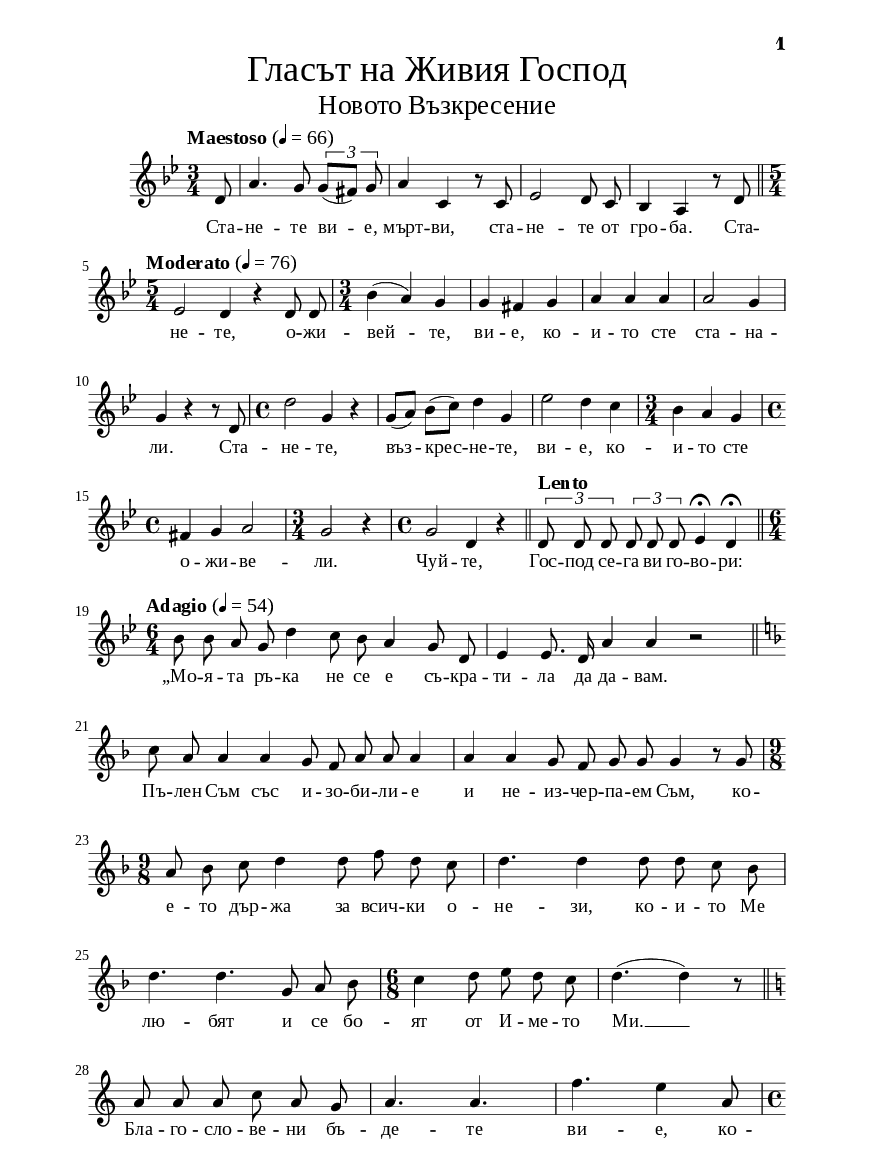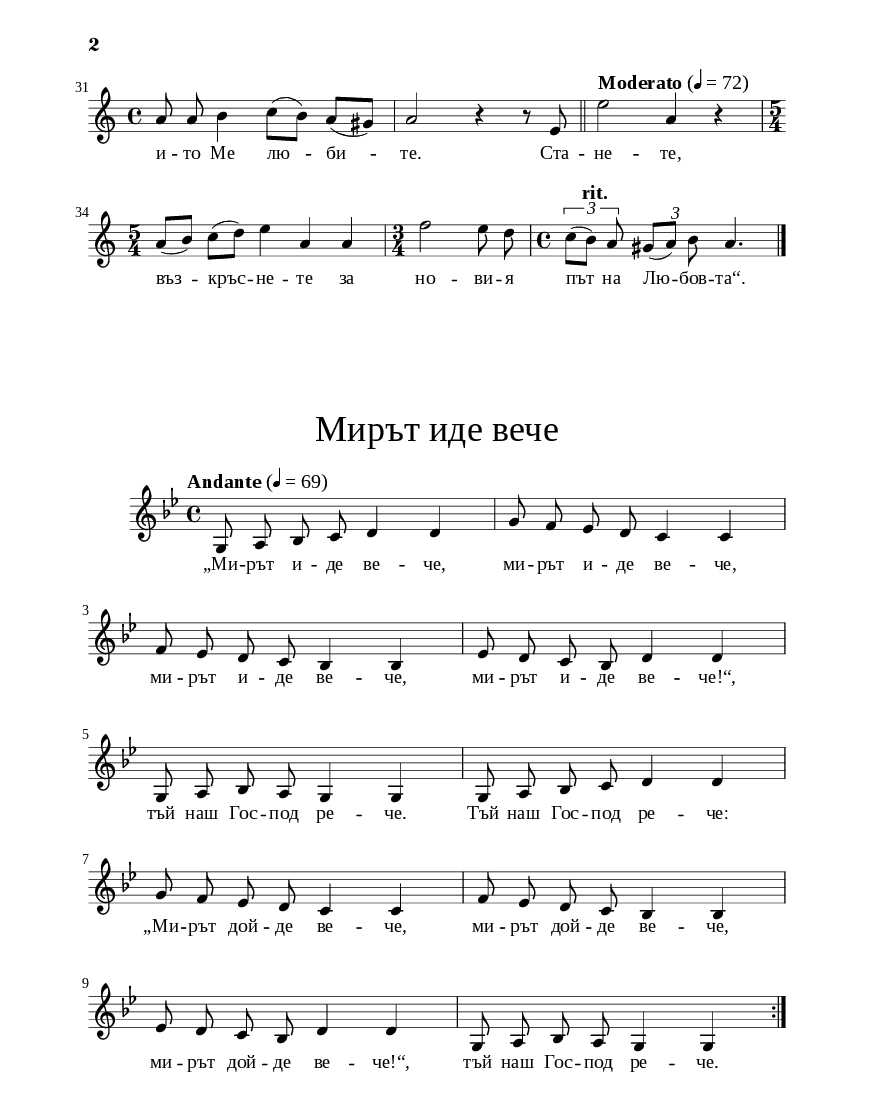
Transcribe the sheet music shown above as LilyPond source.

\version "2.24.4"

% include paper part and global functions
\include "include/globals.ily"

\bookpart {
  \label #'ref190
  \tocItem \markup "Гласът на Живия Господ"
  \include "include/bookpart-paper.ily"

  \score {
    \include "include/score-layout.ily"

    \new Voice \absolute {
      \clef treble
      \key g \minor
      \time 3/4
      \tempoFunc "Maestoso" 4 "66"

      \partial 8
      d'8 | % 2
      a'4. g'8 \tuplet 3/2 {
        g'8 ( [ fis'8 ])  g'8
      }
      | % 3
      a'4 c'4 r8 c'8 | % 4
      es'2 \autoBeamOff d'8 c'8  | % 5
      bes4 a4 r8 d'8 \bar "||" \break | % 6
      \time 5/4  | % 6
      \tempoFunc "Moderato" 4 "76"
      es'2 d'4 r4 d'8 d'8 | % 7
      \time 3/4  | % 7
      bes'4 ( a'4 ) g'4 | % 8
      g'4 fis'4 g'4 | % 9
      a'4 a'4 a'4 |
      a'2 g'4 \break  | % 11
      g'4 r4 r8 d'8 | % 12
      \time 4/4  | % 12
      d''2 g'4 r4| % 13
      g'8 ( [ a'8 ) ]  bes'8 ( [  c''8 )
      ]  d''4 g'4 |  % 14
      es''2  d''4  c''4 | % 15
      \time 3/4  | % 15
      bes'4 a'4 g'4 \break | % 16
      \time 4/4  | % 16
      fis'4 g'4 a'2 | % 17
      \time 3/4  | % 17
      g'2 r4 | % 18
      \time 4/4  | % 18
      g'2 d'4 r4 \bar "||"
      \autoBeamOff
      \tempo "Lento"
      \times 2/3  {
        d'8  d'8 d'8
      }
      \times 2/3  {
        d'8 d'8 d'8
      }
      es'4 ^\fermata d'4 ^\fermata \bar "||"
      \break |
      \tempoFunc "Adagio" 4 "54"
      \time 6/4
      bes'8  bes'8 a'8 g'8
      d''4  c''8  bes'8  % 21
      a'4 g'8 d'8 | es'4 es'8. d'16 a'4 a'4 r2 \break \bar "||" | % 23

      \key f \major
      c''8 a'8 a'4 a'4  g'8 f'8 a'8 a'8 a'4 | % 25
      a'4 a'4 g'8 f'8 g'8 g'8 g'4 r8 g'8 | \break  % 27
      \time 9/8
      \autoBeamOff
      a'8  bes'8  c''8  d''4
      d''8 f''8  d''8  c''8 | d''4.
      d''4  d''8
      d''8  c''8  bes'8 | \break
      d''4.
      d''4. g'8 a'8  bes'8 |
      \time 6/8
      c''4  d''8 e''8  d''8  c''8 |  d''4. (d''4) r8 | \bar "||" \break
      \key a \minor
      \autoBeamOff a'8 a'8 a'8 c''8 a'8 g'8 | a'4. a'4. |
      f''4.  e''4 a'8  | \break
      \time 4/4  | % 35
      a'8 a'8  b'4  c''8 ( [
      b'8 ) ]
      a'8 ( [ gis'8 ) ] | % 36
      a'2 r4 r8 e'8 \bar "||"
      | % 37
      | % 37
      \tempoFunc "Moderato" 4 "72"
      e''2 a'4 r4 |  \break  % 38

      \autoBeamOn

      \time 5/4 a'8 (  [ b'8] )   c''8 (  [ d''8] )  e''4 a'4  a'4 |
      \time 3/4
      f''2  \autoBeamOff e''8  d''8 |
      \time 4/4
      \tweak direction #up \times 2/3 {
        \once \override Slur.positions = #'(1 . 1)
        \tempo "         rit." c''8   ( [  b'8 ) ]  a'8
      }
      \once \omit TupletBracket \times 2/3 {
        gis'8 ( [  a'8
        ) ] b'8
      }
      a'4.
      \bar "|."

    }

    \addlyrics {
      Ста -- не -- те ви -- е, мърт --
      ви, ста -- не -- те от гро -- ба.
      Ста -- не -- те, о -- жи -- вей --
      те, ви -- е, ко -- и -- то сте ста --
      на -- ли. Ста -- не -- те, въз --
      крес -- не -- те, ви -- е, ко -- и
      -- то сте о -- жи -- ве -- ли. Чуй --
      те, Гос -- под се -- га ви го --
      во -- ри: „Мо -- я -- та ръ -- ка
      не се е съ -- кра -- ти -- ла да
      да -- вам. Пъ -- лен Съм със и --
      зо -- би -- ли -- е и не -- из -- чер
      -- па -- ем Съм, ко -- е -- то дър --
      жа за всич -- ки о -- не -- зи, ко
      -- и -- то Ме лю -- бят и се бо --
      ят от И -- ме -- то Ми. __ Бла -- го --
      сло -- ве -- ни бъ -- де -- те ви --
      е, ко -- и -- то Ме лю -- би
      -- те. Ста -- не -- те, въз --
      кръс -- не -- те за но -- ви -- я
      път на Лю -- бов -- та“.}

      \header {
        title = \titleFunc #'ref_desc_7 "Гласът на Живия Господ" " Glasăt na Živija Gospod – Novoto Văzkresenie"
        subtitle = \markup \normal-text \abs-fontsize #13 "Новото Възкресение"
      }

      \midi{}

    } % score
    \markup \vspace #5

    \label #'ref067_2
    \tocItem \markup "Мирът иде вече"
    \include "include/bookpart-paper.ily"
    \score {
      \include "include/score-layout.ily"

      \new Voice \relative c' {
        \clef treble
        \key g \minor
        \time 4/4
        \tempoFunc "Andante" 4 "69"
        \autoBeamOff
        \repeat volta 2 {
          g8 a bes c d4 d4 | g8 f es d c4 c | \break

          f8 es d c bes 4 bes 4 | es8 d c bes d4 d4 |\break

          g,8 a bes a g4 g4 | g8 a bes c d4 d4 | \break

          g8 f es d c4 c | f8 es d c bes 4 bes 4 | \break

          es8 d c bes d4 d4 | g,8 a bes a g4 g4 | \break


        }
      }

      \addlyrics {
        „Ми -- рът и -- де ве -- че, ми -- рът и -- де ве -- че, ми -- рът и -- де ве -- че, ми -- рът и -- де ве -- че!“,
        тъй наш Гос -- под ре -- че.
        Tъй наш Гос -- под ре -- че: „Ми -- рът дой -- де ве -- че, ми -- рът дой -- де ве -- че, ми -- рът дой -- де ве -- че!“,
        тъй наш Гос -- под ре -- че.
      }

      \header {
        title = \titleFunc #'ref_desc_13 "Мирът иде вече" "Mirat ide veche"
      }

      \midi{}

    } % score

  } % bookpart

  % Più mosso
  %
